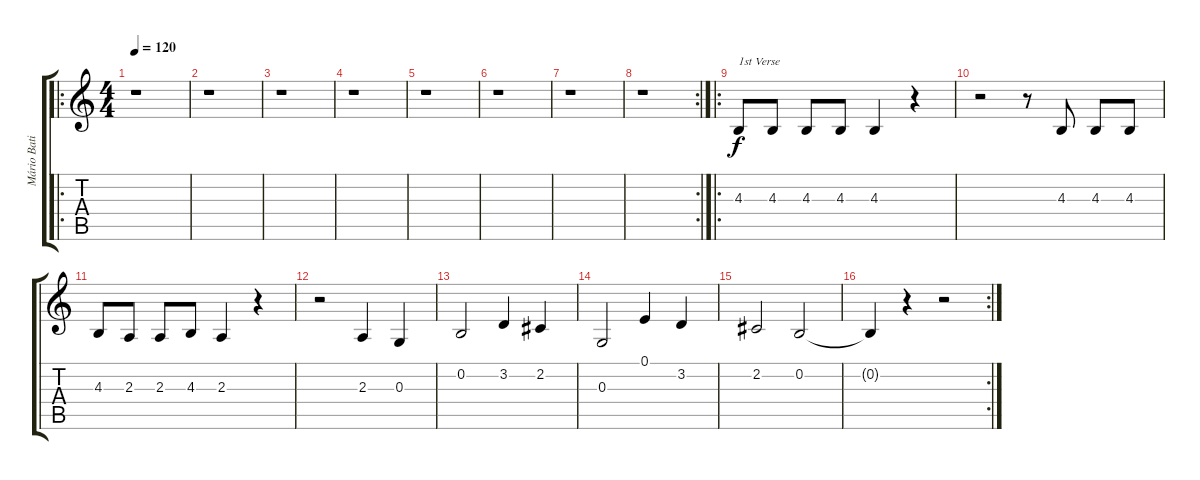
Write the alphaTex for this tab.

\track ("Mário Batista" "Mário Bati") {instrument voiceoohs}
\staff {score tabs}
\tuning (E4 B3 G3 D3 A2 E2) {hide}
\ro
\ts (4 4)
\tempo 120
\clef g2
\ks c
r.1{dy f} |
r.1 |
r.1 |
r.1 |
r.1 |
r.1 |
r.1 |
\rc 2
r.1 |
\ro
4.3.8{txt "1st Verse"} 4.3.8 4.3.8 4.3.8 4.3.4 r.4 |
r.2 r.8 4.3.8 4.3.8 4.3.8 |
4.3.8 2.3.8 2.3.8 4.3.8 2.3.4 r.4 |
r.2 2.3.4 0.3.4 |
0.2.2 3.2.4 2.2.4 |
0.3.2 0.1.4 3.2.4 |
2.2.2 0.2.2 |
\rc 2
0.2{t}.4 r.4 r.2
